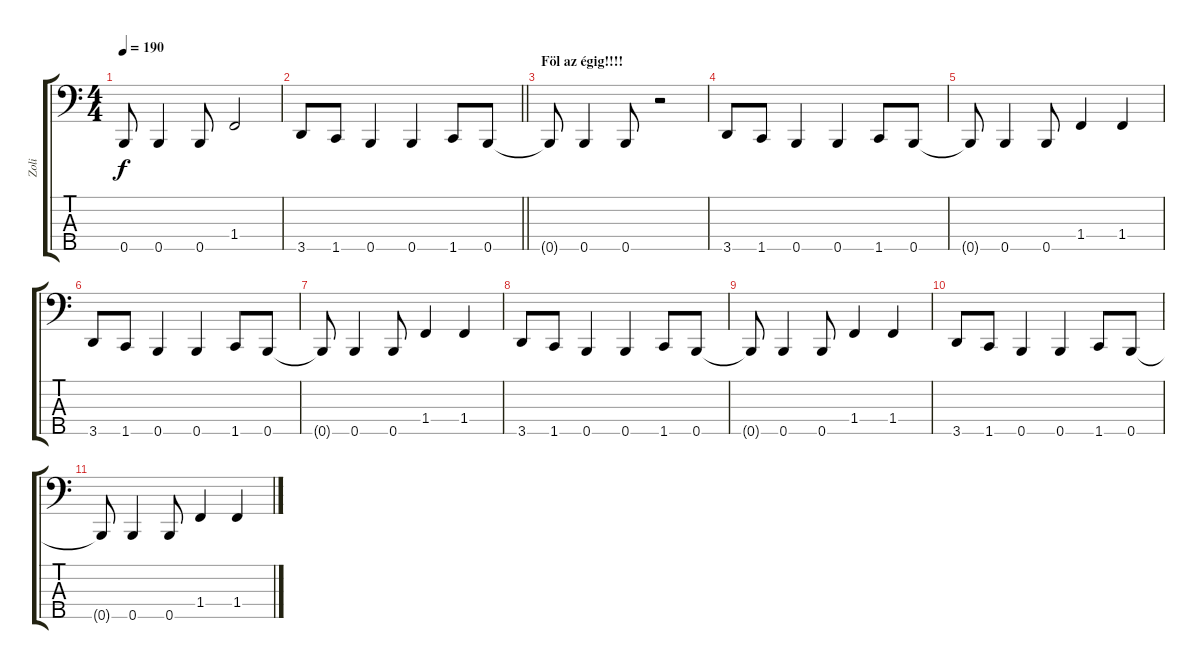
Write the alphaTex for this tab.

\track ("Zoli" "Zoli") {instrument electricbassfinger}
\staff {score tabs}
\tuning (G2 D2 A1 E1 B0) {hide}
\ts (4 4)
\tempo 190
\clef f4
\ks c
0.5{t}.8{dy f} 0.5.4 0.5.8 1.4.2 |
\barLineRight lightlight
3.5.8 1.5.8 0.5.4 0.5.4 1.5.8 0.5.8 |
\section ("" "Föl az égig!!!!")
0.5{t}.8 0.5.4 0.5.8 r.2 |
3.5.8 1.5.8 0.5.4 0.5.4 1.5.8 0.5.8 |
0.5{t}.8 0.5.4 0.5.8 1.4.4 1.4.4 |
3.5.8 1.5.8 0.5.4 0.5.4 1.5.8 0.5.8 |
0.5{t}.8 0.5.4 0.5.8 1.4.4 1.4.4 |
3.5.8 1.5.8 0.5.4 0.5.4 1.5.8 0.5.8 |
0.5{t}.8 0.5.4 0.5.8 1.4.4 1.4.4 |
3.5.8 1.5.8 0.5.4 0.5.4 1.5.8 0.5.8 |
0.5{t}.8 0.5.4 0.5.8 1.4.4 1.4.4
